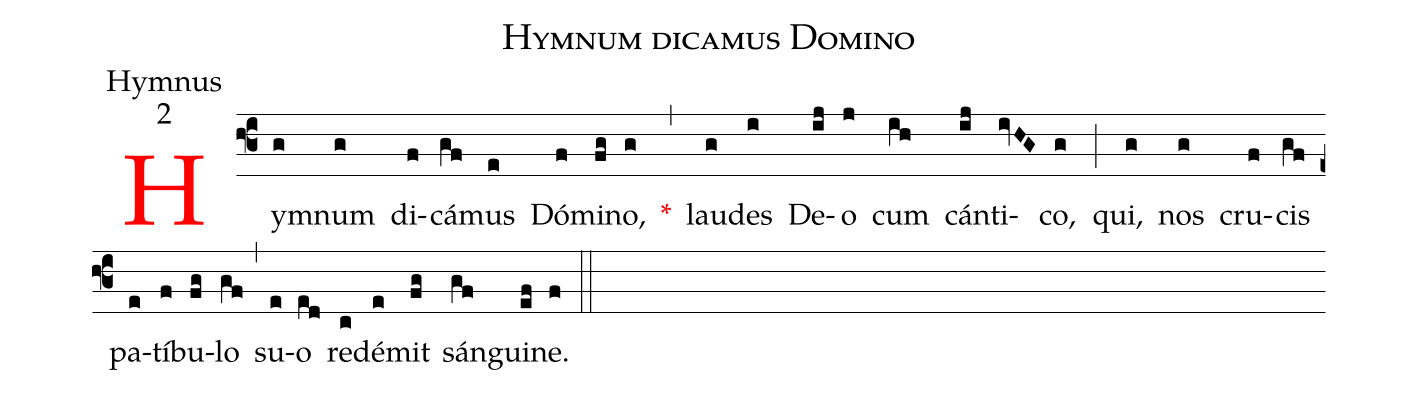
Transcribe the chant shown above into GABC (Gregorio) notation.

name:Hymnum dicamus Domino;
office-part:Hymnus;
mode:2;
%%
<v>\textcolor{red}{H}</v>ym(f3g)num(g) di(f)cá(gf)mus(e) Dó(f)mi(fg)no,(g)
<v>\textcolor{red}{*}</v>(,) lau(g)des(i) De(ij)o(j) cum(ih) cán(ij)ti(ivHG)co,(g) (;) qui,(g) nos(g) cru(f)cis(gf) pa(e)tí(f)bu(fg)lo(gf) (,)
su(e)o(ed) red(c)é(e)mit(fg) sán(gf)gui(ef)ne.(f) (::)
